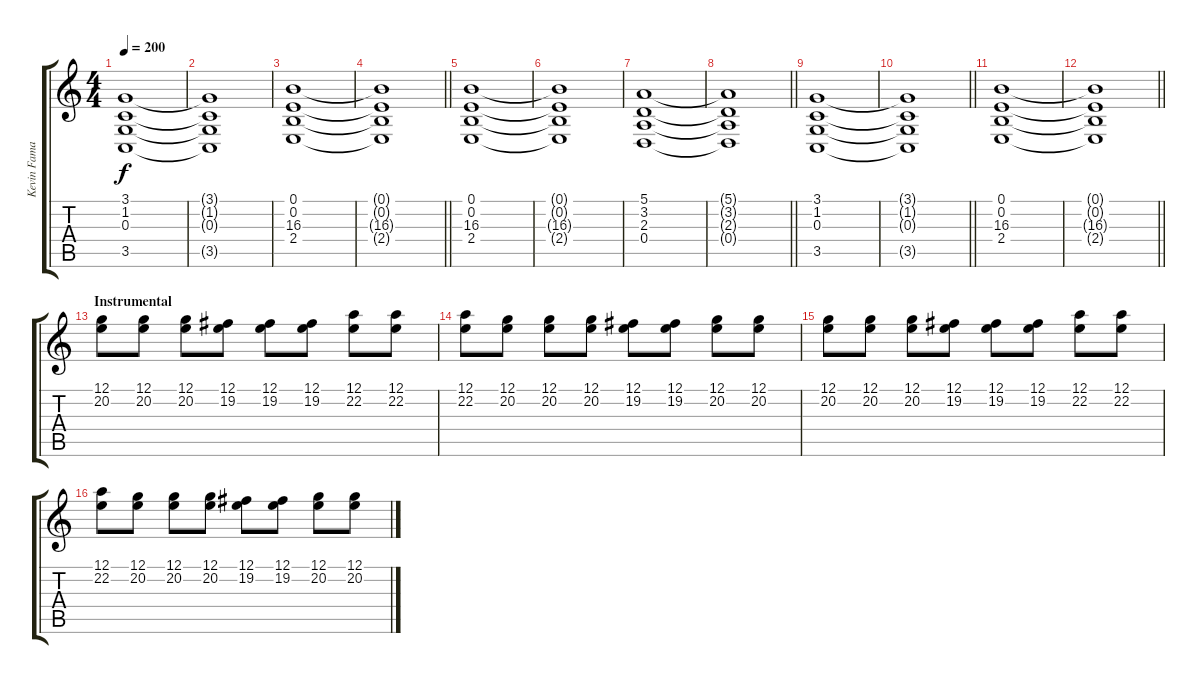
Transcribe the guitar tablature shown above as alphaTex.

\track ("Kevin Famarin (Keyboards)" "Kevin Fama") {instrument churchorgan}
\staff {score tabs}
\tuning (E4 B3 G3 D3 A2 E2) {hide}
\ts (4 4)
\tempo 200
\clef g2
\ks c
(3.1 1.2 0.3 3.5).1{dy f} |
(3.1{t} 1.2{t} 0.3{t} 3.5{t}).1 |
(0.1 0.2 16.3 2.4).1 |
\barLineRight lightlight
(0.1{t} 0.2{t} 16.3{t} 2.4{t}).1 |
(0.1 0.2 16.3 2.4).1 |
(0.1{t} 0.2{t} 16.3{t} 2.4{t}).1 |
(5.1 3.2 2.3 0.4).1 |
\barLineRight lightlight
(5.1{t} 3.2{t} 2.3{t} 0.4{t}).1 |
(3.1 1.2 0.3 3.5).1 |
\barLineRight lightlight
(3.1{t} 1.2{t} 0.3{t} 3.5{t}).1 |
(0.1 0.2 16.3 2.4).1 |
\barLineRight lightlight
(0.1{t} 0.2{t} 16.3{t} 2.4{t}).1 |
\section ("" "Instrumental")
(12.1 20.2).8 (12.1 20.2).8 (12.1 20.2).8 (12.1 19.2).8 (12.1 19.2).8 (12.1 19.2).8 (12.1 22.2).8 (12.1 22.2).8 |
(12.1 22.2).8 (12.1 20.2).8 (12.1 20.2).8 (12.1 20.2).8 (12.1 19.2).8 (12.1 19.2).8 (12.1 20.2).8 (12.1 20.2).8 |
(12.1 20.2).8 (12.1 20.2).8 (12.1 20.2).8 (12.1 19.2).8 (12.1 19.2).8 (12.1 19.2).8 (12.1 22.2).8 (12.1 22.2).8 |
(12.1 22.2).8 (12.1 20.2).8 (12.1 20.2).8 (12.1 20.2).8 (12.1 19.2).8 (12.1 19.2).8 (12.1 20.2).8 (12.1 20.2).8
